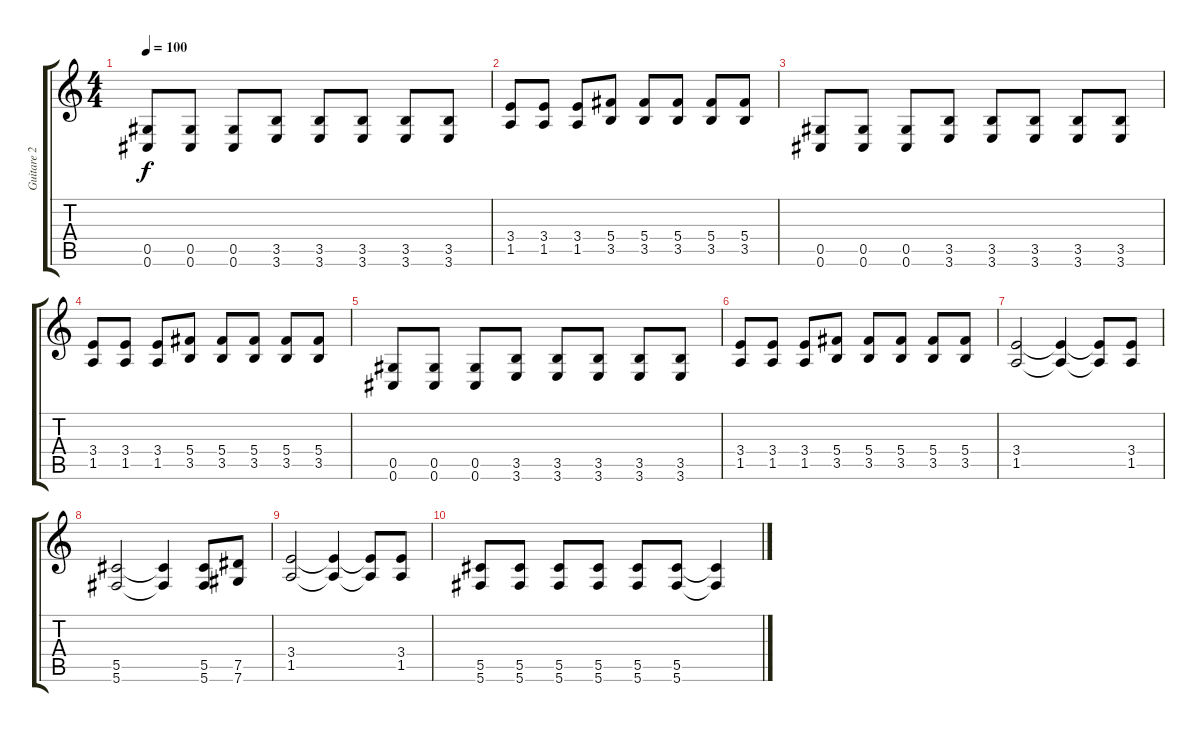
\track ("Guitare 2" "Guitare 2") {instrument overdrivenguitar}
\staff {score tabs}
\tuning (Eb4 Bb3 Gb3 Db3 Ab2 Db2) {hide}
\ts (4 4)
\tempo 100
\clef g2
\ks c
(0.5 0.6).8{dy f} (0.5 0.6).8 (0.5 0.6).8 (3.5 3.6).8 (3.5 3.6).8 (3.5 3.6).8 (3.5 3.6).8 (3.5 3.6).8 |
(3.4 1.5).8 (3.4 1.5).8 (3.4 1.5).8 (5.4 3.5).8 (5.4 3.5).8 (5.4 3.5).8 (5.4 3.5).8 (5.4 3.5).8 |
(0.5 0.6).8 (0.5 0.6).8 (0.5 0.6).8 (3.5 3.6).8 (3.5 3.6).8 (3.5 3.6).8 (3.5 3.6).8 (3.5 3.6).8 |
(3.4 1.5).8 (3.4 1.5).8 (3.4 1.5).8 (5.4 3.5).8 (5.4 3.5).8 (5.4 3.5).8 (5.4 3.5).8 (5.4 3.5).8 |
(0.5 0.6).8 (0.5 0.6).8 (0.5 0.6).8 (3.5 3.6).8 (3.5 3.6).8 (3.5 3.6).8 (3.5 3.6).8 (3.5 3.6).8 |
(3.4 1.5).8 (3.4 1.5).8 (3.4 1.5).8 (5.4 3.5).8 (5.4 3.5).8 (5.4 3.5).8 (5.4 3.5).8 (5.4 3.5).8 |
(3.4 1.5).2 (3.4{t} 1.5{t}).4 (3.4{t} 1.5{t}).8 (3.4 1.5).8 |
(5.5 5.6).2 (5.5{t} 5.6{t}).4 (5.5 5.6).8 (7.5 7.6).8 |
(3.4 1.5).2 (3.4{t} 1.5{t}).4 (3.4{t} 1.5{t}).8 (3.4 1.5).8 |
(5.5 5.6).8 (5.5 5.6).8 (5.5 5.6).8 (5.5 5.6).8 (5.5 5.6).8 (5.5 5.6).8 (5.5{t} 5.6{t}).4
